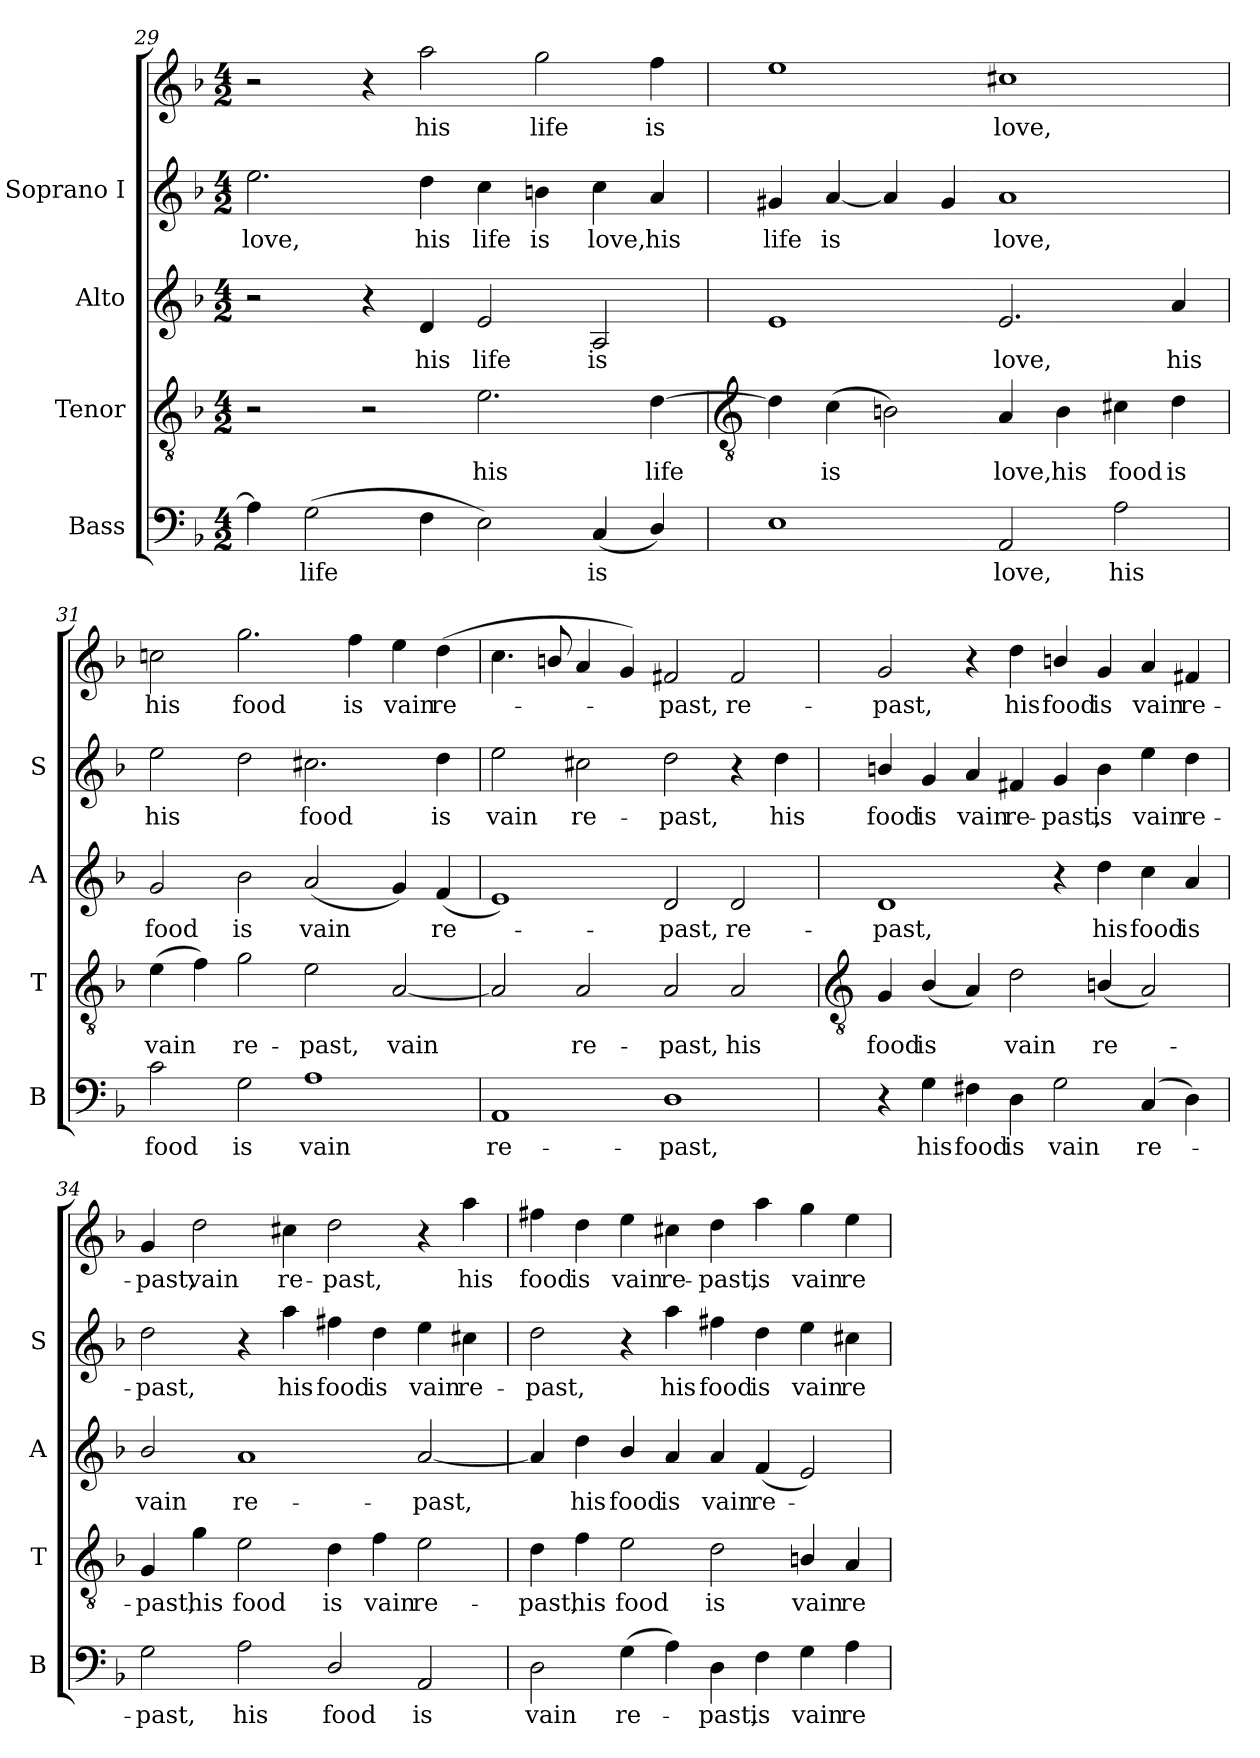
**kern	**text	**kern	**text	**kern	**text	**kern	**text	**kern	**text
*part4	*part4	*part3	*part3	*part2	*part2	*part1	*part1	*part1	*part1
*staff5	*staff5	*staff4	*staff4	*staff3	*staff3	*staff2	*staff2	*staff1	*staff1
*I"Bass	*	*I"Tenor	*	*I"Alto	*	*I"Soprano I	*	*	*
*I'B	*	*I'T	*	*I'A	*	*I'S	*	*	*
*clefF4	*	*clefGv2	*	*clefG2	*	*clefG2	*	*clefG2	*
*k[b-]	*	*k[b-]	*	*k[b-]	*	*k[b-]	*	*k[b-]	*
*F:	*	*F:	*	*F:	*	*F:	*	*F:	*
*M4/2	*	*M4/2	*	*M4/2	*	*M4/2	*	*M4/2	*
=29	=29	=29	=29	=29	=29	=29	=29	=29	=29
!	!	!	!	!	!	!	!LO:LY:b	!	!
4A]	.	2r	.	2r	.	2.ee	love,	2r	.
!	!LO:LY:b	!	!	!	!	!	!	!	!
(>2G	life	.	.	.	.	.	.	.	.
.	.	2r	.	4r	.	.	.	4r	.
!	!	!	!	!	!LO:LY:b	!	!LO:LY:b	!	!LO:LY:b
4F\	.	.	.	4d	his	4dd	his	2aa	his
!	!	!	!LO:LY:b	!	!LO:LY:b	!	!LO:LY:b	!	!
2E)	.	2.e	his	2e	life	4cc	life	.	.
!	!	!	!	!	!	!	!LO:LY:b	!	!LO:LY:b
.	.	.	.	.	.	4bn	is	2gg	life
!	!LO:LY:b	!	!	!	!LO:LY:b	!	!LO:LY:b	!	!
(<4C	is	.	.	2A	is	4cc	love,	.	.
!	!	!	!LO:LY:b	!	!	!	!LO:LY:b	!	!LO:LY:b
4D/)	.	[4d	life	.	.	4a	his	4ff	is
!!LO:LB:g=z
=30	=30	=30	=30	=30	=30	=30	=30	=30	=30
*	*	*clefGv2	*	*	*	*	*	*	*
!	!	!	!	!	!	!	!LO:LY:b	!	!
1E	.	4d]	.	1e	.	4g#X	life	1ee	.
!	!	!	!LO:LY:b	!	!	!	!LO:LY:b	!	!
.	.	(>4c	is	.	.	[4a	is	.	.
.	.	2Bn)	.	.	.	4a]	.	.	.
.	.	.	.	.	.	4g#	.	.	.
!	!LO:LY:b	!	!LO:LY:b	!	!LO:LY:b	!	!LO:LY:b	!	!LO:LY:b
2AA	love,	4A	love,	2.e	love,	1a	love,	1cc#X	love,
!	!	!	!LO:LY:b	!	!	!	!	!	!
.	.	4B	his	.	.	.	.	.	.
!	!LO:LY:b	!	!LO:LY:b	!	!	!	!	!	!
2A	his	4c#X	food	.	.	.	.	.	.
!	!	!	!LO:LY:b	!	!LO:LY:b	!	!	!	!
.	.	4d	is	4a	his	.	.	.	.
=31	=31	=31	=31	=31	=31	=31	=31	=31	=31
!	!LO:LY:b	!	!LO:LY:b	!	!LO:LY:b	!	!LO:LY:b	!	!LO:LY:b
2c	food	(>4e	vain	2g	food	2ee	his	2ccn	his
.	.	4f)	.	.	.	.	.	.	.
!	!LO:LY:b	!	!LO:LY:b	!	!LO:LY:b	!	!	!	!LO:LY:b
2G	is	2g	re-	2b-	is	2dd	.	2.gg	food
!	!LO:LY:b	!	!LO:LY:b	!	!LO:LY:b	!	!LO:LY:b	!	!
1A	vain	2e	-past,	(<2a	vain	2.cc#X	food	.	.
!	!	!	!	!	!	!	!	!	!LO:LY:b
.	.	.	.	.	.	.	.	4ff	is
!	!	!	!LO:LY:b	!	!	!	!	!	!LO:LY:b
.	.	[2A	vain	4g)	.	.	.	4ee	vain
!	!	!	!	!	!LO:LY:b	!	!LO:LY:b	!	!LO:LY:b
.	.	.	.	(<4f	re-	4dd	is	(<4dd	re-
=32	=32	=32	=32	=32	=32	=32	=32	=32	=32
!	!LO:LY:b	!	!	!	!	!	!LO:LY:b	!	!
1AA	re-	2A]	.	1e)	.	2ee	-vain	4.cc	.
.	.	.	.	.	.	.	.	8bn/	.
!	!	!	!LO:LY:b	!	!	!	!LO:LY:b	!	!
.	.	2A	re-	.	.	2cc#X	re-	4a	.
.	.	.	.	.	.	.	.	4g)	.
!	!LO:LY:b	!	!LO:LY:b	!	!LO:LY:b	!	!LO:LY:b	!	!LO:LY:b
1D	-past,	2A	-past,	2d	past,	2dd	-past,	2f#X	past,
!	!	!	!LO:LY:b	!	!LO:LY:b	!	!	!	!LO:LY:b
.	.	2A	his	2d	re-	4r	.	2f#	re-
!	!	!	!	!	!	!	!LO:LY:b	!	!
.	.	.	.	.	.	4dd	his	.	.
!!LO:LB:g=z
=33	=33	=33	=33	=33	=33	=33	=33	=33	=33
*	*	*clefGv2	*	*	*	*	*	*	*
!	!	!	!LO:LY:b	!	!LO:LY:b	!	!LO:LY:b	!	!LO:LY:b
4r	.	4G	food	1d	-past,	4bn/	-food	2g	past,
!	!LO:LY:b	!	!LO:LY:b	!	!	!	!LO:LY:b	!	!
4G	his	(<4B-/	is	.	.	4g	is	.	.
!	!LO:LY:b	!	!	!	!	!	!LO:LY:b	!	!
4F#X\	food	4A)	.	.	.	4a	vain	4r	.
!	!LO:LY:b	!	!LO:LY:b	!	!	!	!LO:LY:b	!	!LO:LY:b
4D	is	2d	vain	.	.	4f#X	re-	4dd	his
!	!LO:LY:b	!	!	!	!	!	!LO:LY:b	!	!LO:LY:b
2G	vain	.	.	4r	.	4g	-past,	4bn/	food
!	!	!	!LO:LY:b	!	!LO:LY:b	!	!LO:LY:b	!	!LO:LY:b
.	.	(<4Bn/	re-	4dd	his	4b	is	4g	is
!	!LO:LY:b	!	!	!	!LO:LY:b	!	!LO:LY:b	!	!LO:LY:b
(<4C	re-	2A)	.	4cc	food	4ee	vain	4a	vain
!	!	!	!	!	!LO:LY:b	!	!LO:LY:b	!	!LO:LY:b
4D)	.	.	.	4a	is	4dd	re-	4f#X	re-
=34	=34	=34	=34	=34	=34	=34	=34	=34	=34
!	!LO:LY:b	!	!LO:LY:b	!	!LO:LY:b	!	!LO:LY:b	!	!LO:LY:b
2G	past,	4G	past,	2b-/	vain	2dd	past,	4g	-past,
!	!	!	!LO:LY:b	!	!	!	!	!	!LO:LY:b
.	.	4g	his	.	.	.	.	2dd	vain
!	!LO:LY:b	!	!LO:LY:b	!	!LO:LY:b	!	!	!	!
2A	his	2e	food	1a	re-	4r	.	.	.
!	!	!	!	!	!	!	!LO:LY:b	!	!LO:LY:b
.	.	.	.	.	.	4aa	his	4cc#X	re-
!	!LO:LY:b	!	!LO:LY:b	!	!	!	!LO:LY:b	!	!LO:LY:b
2D/	food	4d	is	.	.	4ff#X	food	2dd	-past,
!	!	!	!LO:LY:b	!	!	!	!LO:LY:b	!	!
.	.	4f	vain	.	.	4dd	is	.	.
!	!LO:LY:b	!	!LO:LY:b	!	!LO:LY:b	!	!LO:LY:b	!	!
2AA	is	2e	re-	[2a	-past,	4ee	vain	4r	.
!	!	!	!	!	!	!	!LO:LY:b	!	!LO:LY:b
.	.	.	.	.	.	4cc#X	re-	4aa	his
=35	=35	=35	=35	=35	=35	=35	=35	=35	=35
!	!LO:LY:b	!	!LO:LY:b	!	!	!	!LO:LY:b	!	!LO:LY:b
2D	vain	4d	-past,	4a]	.	2dd	-past,	4ff#X	-food
!	!	!	!LO:LY:b	!	!LO:LY:b	!	!	!	!LO:LY:b
.	.	4f	his	4dd	his	.	.	4dd	is
!	!LO:LY:b	!	!LO:LY:b	!	!LO:LY:b	!	!	!	!LO:LY:b
(>4G	re-	2e	food	4b-/	food	4r	.	4ee	vain
!	!	!	!	!	!LO:LY:b	!	!LO:LY:b	!	!LO:LY:b
4A)	.	.	.	4a	is	4aa	his	4cc#X	re-
!	!LO:LY:b	!	!LO:LY:b	!	!LO:LY:b	!	!LO:LY:b	!	!LO:LY:b
4D	past,	2d	is	4a	vain	4ff#X	food	4dd	-past,
!	!LO:LY:b	!	!	!	!LO:LY:b	!	!LO:LY:b	!	!LO:LY:b
4F	is	.	.	(<4f	re-	4dd	is	4aa	is
!	!LO:LY:b	!	!LO:LY:b	!	!	!	!LO:LY:b	!	!LO:LY:b
4G	vain	4Bn/	vain	2e)	.	4ee	vain	4gg	vain
!	!LO:LY:b	!	!LO:LY:b	!	!	!	!LO:LY:b	!	!LO:LY:b
4A	re-	4A	re-	.	.	4cc#X	re-	4ee	re-
=	=	=	=	=	=	=	=	=	=
*-	*-	*-	*-	*-	*-	*-	*-	*-	*-
